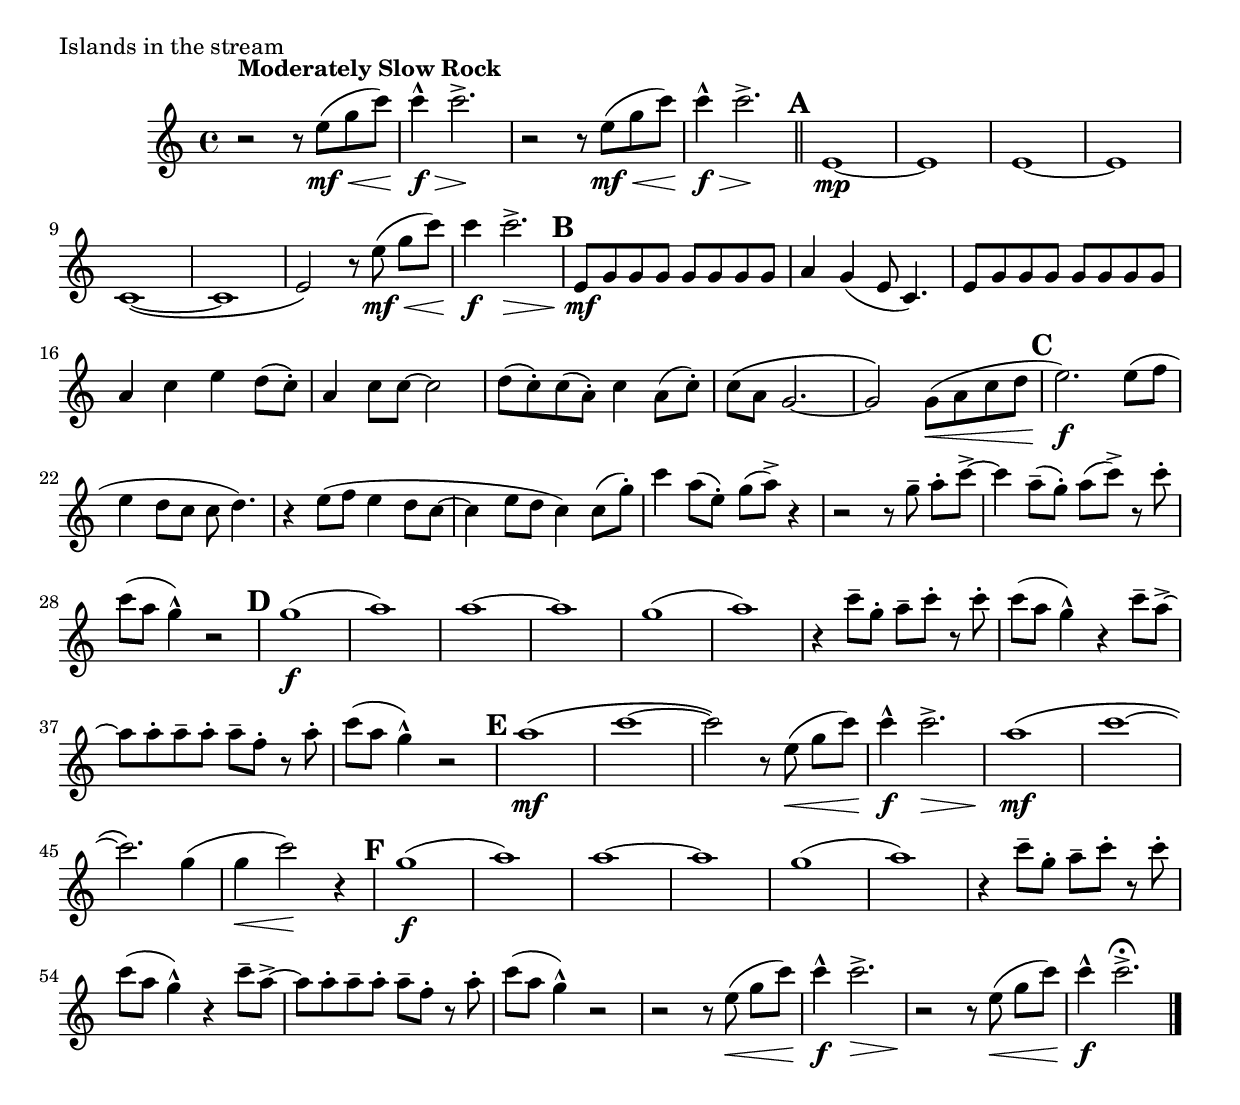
\version "2.22.1"

% When ready to include in collection:	1. Comment out top section with \Include file(s)
%					2. \midi section if present.
%Comment out from here
%{
\include "../../../Includes/Polis_format.ily"

%...to here
%}
  \score {

    % Svenska Polisens Marscher: 1. Islands in the stream   
    \relative c'' { 
    	    \key c \major \time 4/4 
    	    \compressEmptyMeasures
    	    \set Score.markFormatter = #format-mark-circle-barnumbers
    	    r2^\markup {\bold {Moderately Slow Rock}} r8 e\mf\< (g c) 
    	    c4-^\f\> c2.->\! |r2 r8 e,\mf\< (g c) |c4-^\f\> c2.->\! \bar "||"

%Rehearsal mark bar 5    	    
    	    \mark \default
    	    e,,1~\mp |e |e~ |e |c~\( |c |e2\) r8 e'\mf\noBeam\< ( g c) 
    	    c4\f c2.->\> 
    	    
%Rehearsal mark bar 13    	    
    	    \mark \default
    	    e,,8\mf g g g g g g g |a4 g (e8 c4.) |e8 g g g g g g g 
    	    a4 c e d8 (c-.)
    	    a4 c8 c~ c2 |d8 (c-.) c (a-.) c4 a8 (c-.) |c\( a g2.~ 
    	    g2\) g8\< (a c d |
    	    
%Rehearsal mark bar 21    	    
    	    \mark \default
    	    e2.\f) e8 (f | e4 d8 c c d4.) |r4 e8 ([f] e4 d8 c~ 
    	    c4 e8 d c4) c8 (g'-.) |c4 a8 (e-.) g (a->) r4 |r2 r8 g--\noBeam a-. c~->
    	    c4 a8-- (g-.) a (c->) r c-. |c (a g4-^) r2
    	    
%Rehearsal mark bar 29    	    
    	    \mark \default
    	    g1\f ( |a) |a~ |a |g ( |a) |r4 c8-- g-. a-- c-. r c-. 
    	    c (a g4-^) r c8-- a~-> |a a-. a-- a-. a-- f-. r a-. |c (a g4-^) r2
    	    
%Rehearsal mark bar 39    	    
    	    \mark \default
    	    a1\mf \( |c~ |c2\) r8 e,\noBeam\< (g c) |c4-^\f c2.->\> |a1\mf \( |c~ 
    	    c2.\) g4 ( |g\< c2)\! r4 
    	    
%Rehearsal mark bar 47   	    
    	    \mark \default
    	    g1\f ( |a) |a~ |a |g ( |a) |r4 c8-- g-. a-- c-. r c-. 
    	    c (a g4-^) r c8-- a~-> |a a-. a-- a-. a-- f-. r a-. |c (a g4-^) r2
    	    r2 r8 e\noBeam\< (g c) |c4-^\f c2.->\> <>\! |r2 r8 e,\noBeam\< (g c) 
    	    c4-^\f c2.->\fermata \bar "|." 
    }%end relative
    \header {
    	    piece = "Islands in the stream"
    	    composer = "Barry Gibb, Maurice Gibb & Robin Gibb"
    	}
  }%end score
